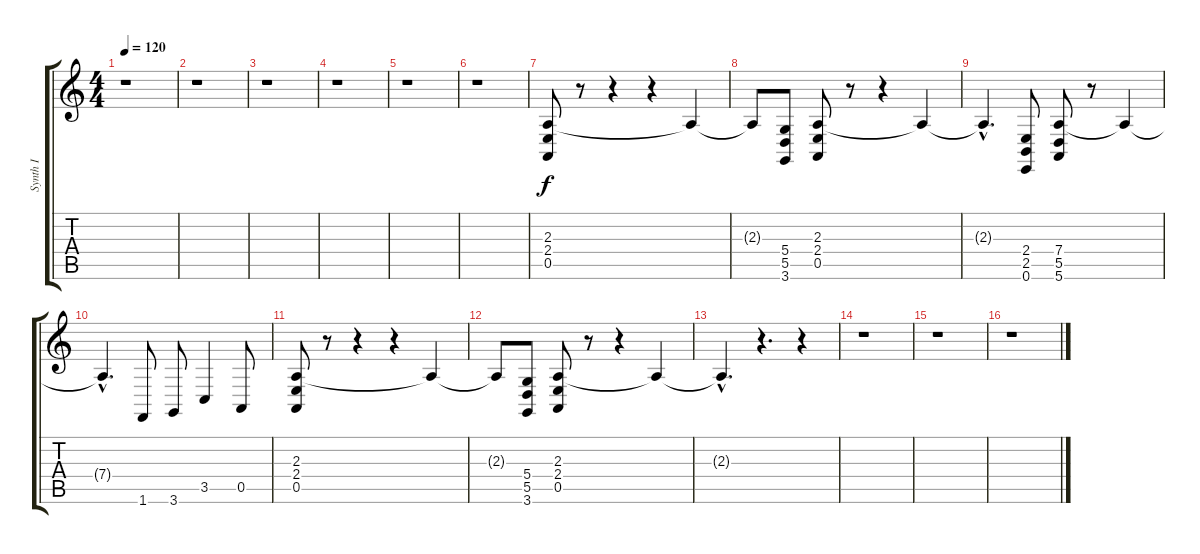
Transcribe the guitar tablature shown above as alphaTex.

\track ("Synth I" "Synth I") {instrument stringensemble1}
\staff {score tabs}
\tuning (E4 B3 G3 D3 A2 E2) {hide}
\ts (4 4)
\tempo 120
\clef g2
\ks c
r.1{dy f} |
r.1 |
r.1 |
r.1 |
r.1 |
r.1 |
(2.3 2.4 0.5).8 r.8 r.4 r.4 2.3{t}.4 |
2.3{t}.8 (5.4 5.5 3.6).8 (2.3 2.4 0.5).8 r.8 r.4 2.3{t}.4 |
2.3{hac t}.4{d} (2.4 2.5 0.6).8 (7.4 5.5 5.6).8 r.8 7.4{t}.4 |
7.4{hac t}.4{d} 1.6.8 3.6.8 3.5.4 0.5.8 |
(2.3 2.4 0.5).8 r.8 r.4 r.4 2.3{t}.4 |
2.3{t}.8 (5.4 5.5 3.6).8 (2.3 2.4 0.5).8 r.8 r.4 2.3{t}.4 |
2.3{hac t}.4{d} r.4{d} r.4 |
r.1 |
r.1 |
r.1
